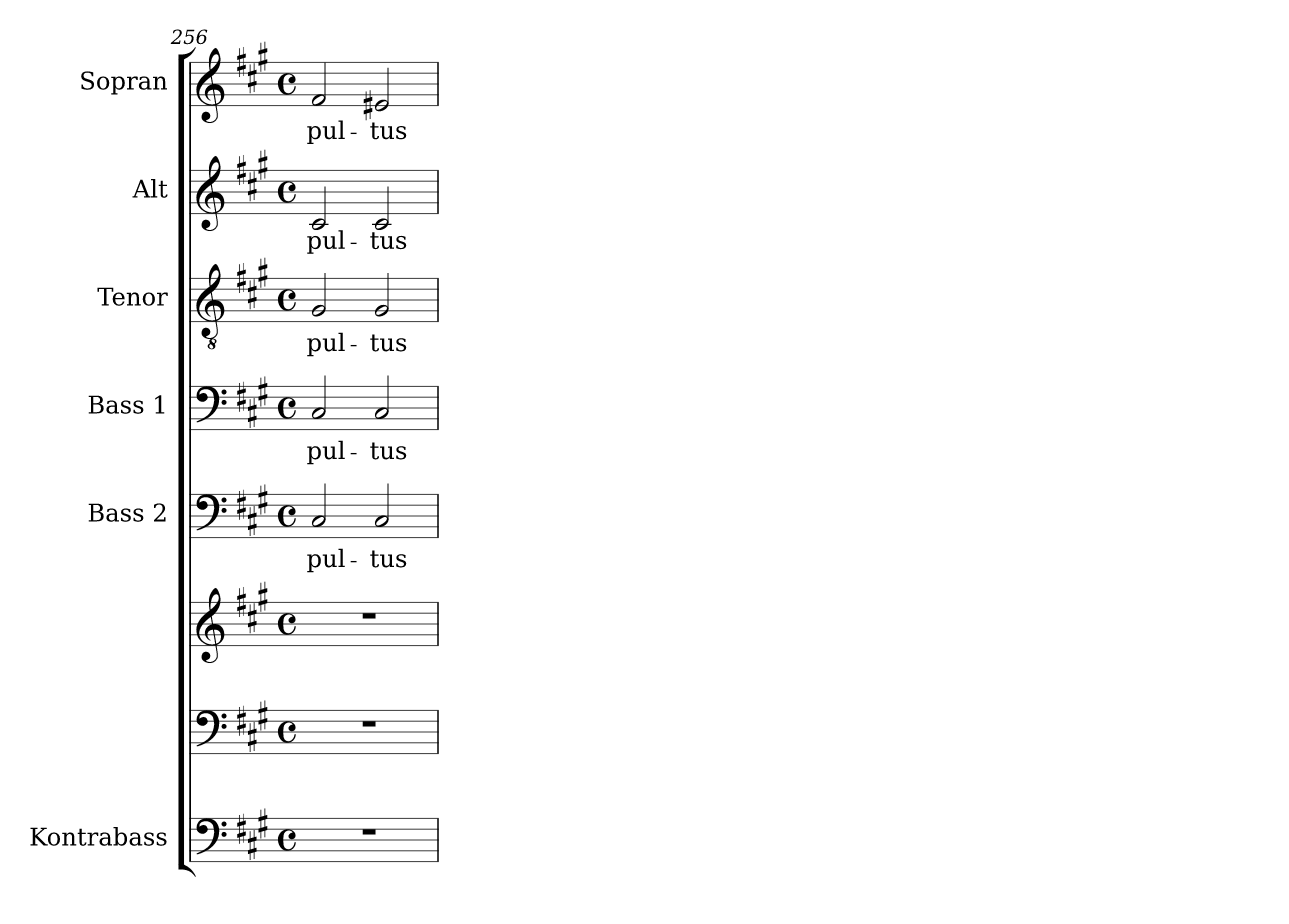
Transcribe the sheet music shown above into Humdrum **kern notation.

**kern	**kern	**kern	**kern	**text	**kern	**text	**kern	**text	**kern	**text	**kern	**text
*part7	*part6	*part6	*part5	*part5	*part4	*part4	*part3	*part3	*part2	*part2	*part1	*part1
*staff8	*staff7	*staff6	*staff5	*staff5	*staff4	*staff4	*staff3	*staff3	*staff2	*staff2	*staff1	*staff1
*I"Kontrabass	*	*	*I"Bass 2	*	*I"Bass 1	*	*I"Tenor	*	*I"Alt	*	*I"Sopran	*
*I'Kb.	*	*	*I'B. 2	*	*I'B. 1	*	*I'T.	*	*I'A.	*	*I'S.	*
*clefF4	*clefF4	*clefG2	*clefF4	*	*clefF4	*	*clefGv2	*	*clefG2	*	*clefG2	*
*ITrd7c12	*	*	*	*	*	*	*	*	*	*	*	*
*k[f#c#g#]	*k[f#c#g#]	*k[f#c#g#]	*k[f#c#g#]	*	*k[f#c#g#]	*	*k[f#c#g#]	*	*k[f#c#g#]	*	*k[f#c#g#]	*
*A:	*A:	*A:	*A:	*	*A:	*	*A:	*	*A:	*	*A:	*
*M4/4	*M4/4	*M4/4	*M4/4	*	*M4/4	*	*M4/4	*	*M4/4	*	*M4/4	*
*met(c)	*met(c)	*met(c)	*met(c)	*	*met(c)	*	*met(c)	*	*met(c)	*	*met(c)	*
=256	=256	=256	=256	=256	=256	=256	=256	=256	=256	=256	=256	=256
!	!	!	!	!LO:LY:b	!	!LO:LY:b	!	!LO:LY:b	!	!LO:LY:b	!	!LO:LY:b
1r	1r	1r	2C#/	-pul-	2C#/	-pul-	2G#/	-pul-	2c#/	-pul-	2f#/	-pul-
!	!	!	!	!LO:LY:b	!	!LO:LY:b	!	!LO:LY:b	!	!LO:LY:b	!	!LO:LY:b
.	.	.	2C#/	-tus	2C#/	-tus	2G#/	-tus	2c#/	-tus	2e#X/	-tus
=	=	=	=	=	=	=	=	=	=	=	=	=
*-	*-	*-	*-	*-	*-	*-	*-	*-	*-	*-	*-	*-
